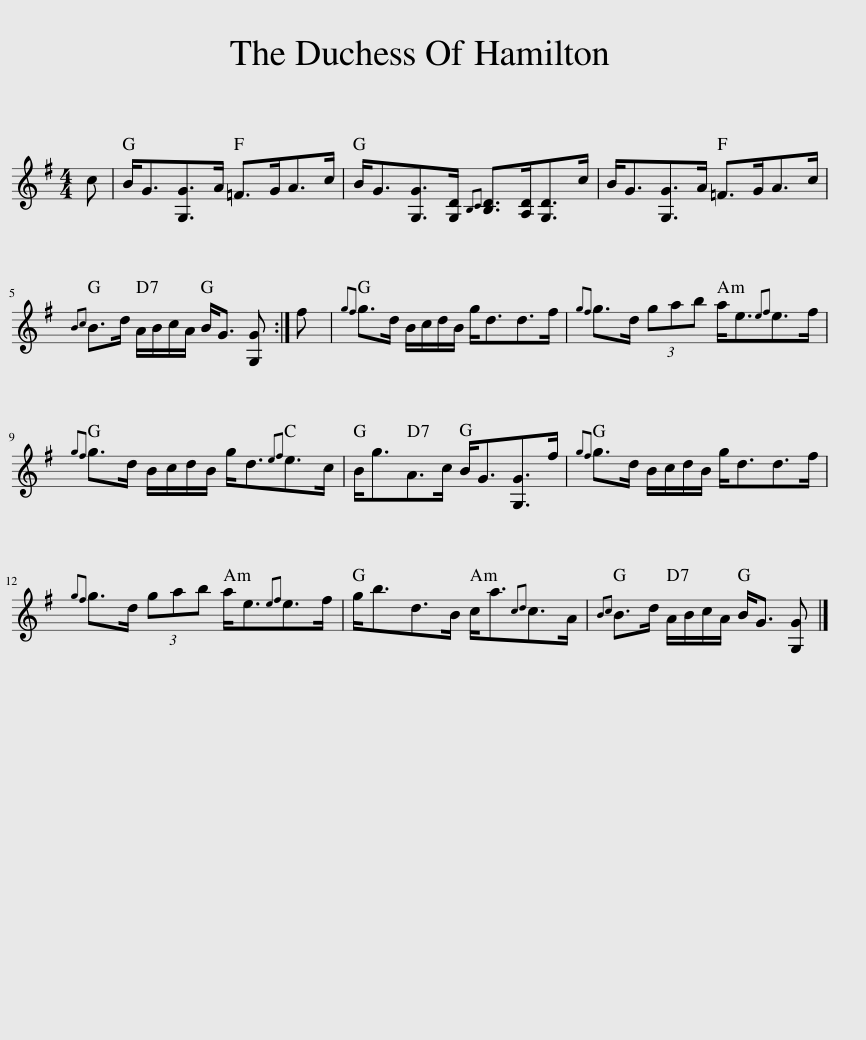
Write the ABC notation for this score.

X:1
L:1/8
M:4/4
I:linebreak $
K:G
V:1 treble
V:1
 c | B<G[G,G]>A =F>GA>c | B<G[G,G]>[G,D]{B,C} [B,D]>[A,D][G,D]>c | B<G[G,G]>A =F>GA>c |${Bc} B>d A/B/c/A/ B<G [G,G] :| %5
 f |{gf} g>d B/c/d/B/ g<dd>f |{gf} g>d (3gab a<e{ef}e>f |${gf} g>d B/c/d/B/ g<d{ef}e>c | B<gA>c B<G[G,G]>f | %10
{gf} g>d B/c/d/B/ g<dd>f |${gf} g>d (3gab a<e{ef}e>f | g<bd>B c<a{cd}c>A |{Bc} B>d A/B/c/A/ B<G [G,G] |] %14
